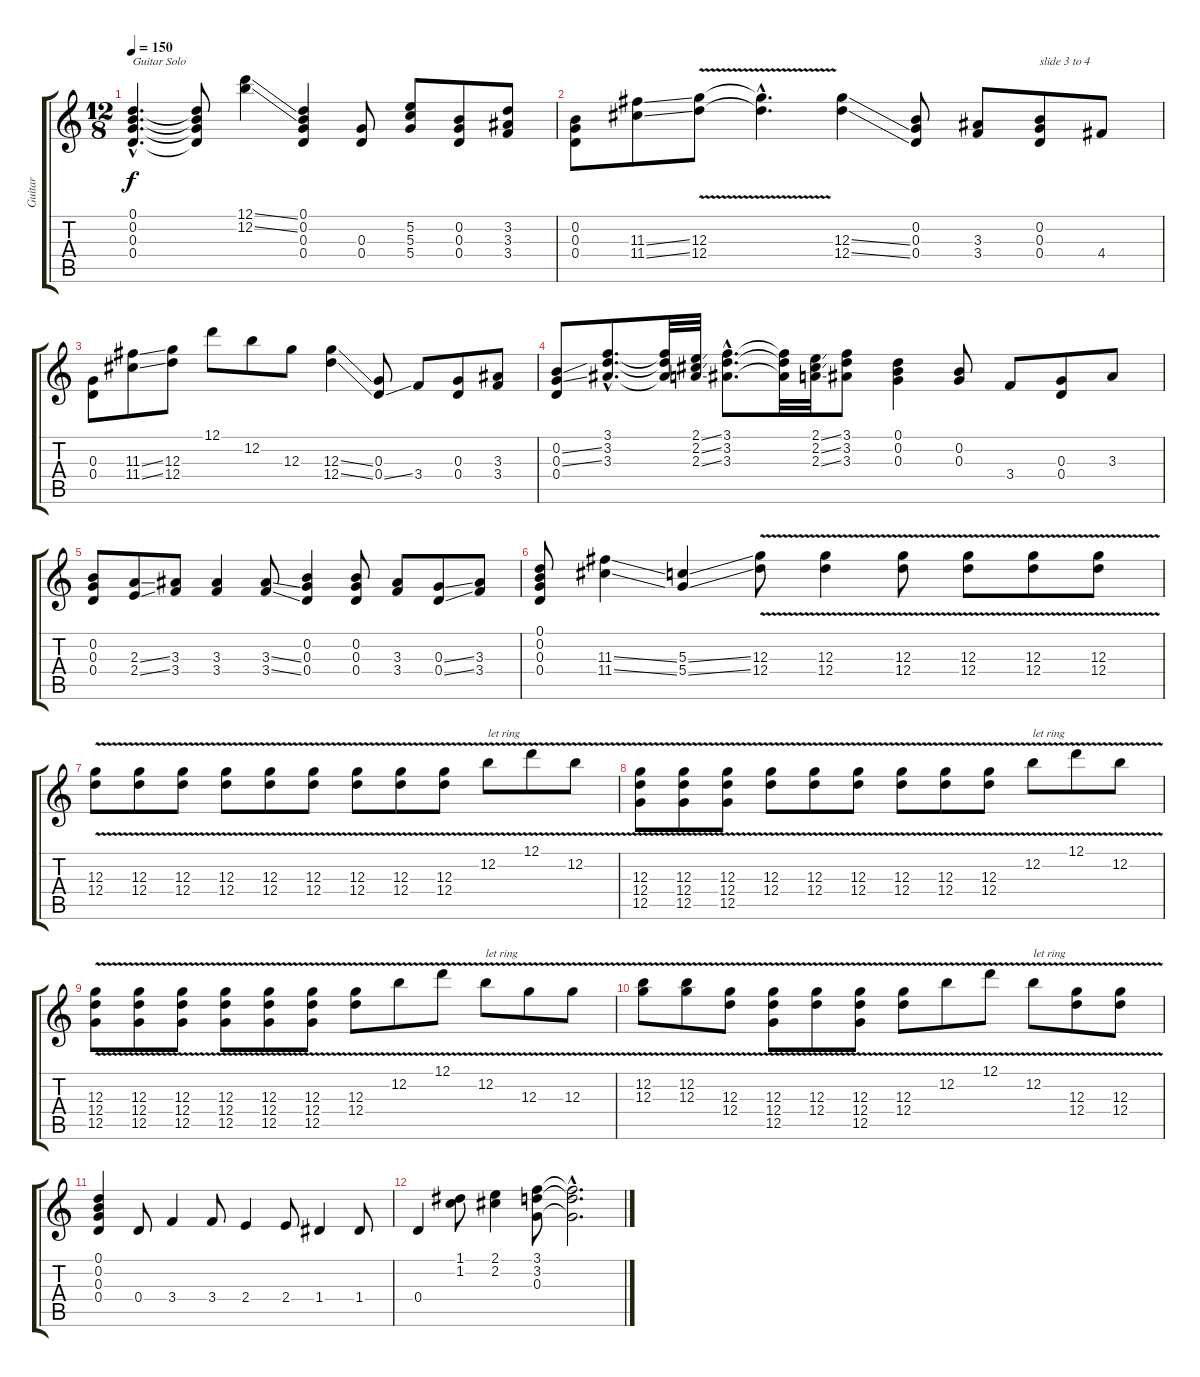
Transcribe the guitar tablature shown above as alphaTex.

\track ("Guitar" "Guitar") {instrument overdrivenguitar}
\staff {score tabs}
\tuning (D4 B3 G3 D3 G2 D2) {hide}
\ts (12 8)
\tempo 150
\clef g2
\ks c
(0.1{hac} 0.2{hac} 0.3{hac} 0.4{hac}).4{d txt "Guitar Solo" dy f instrument overdrivenguitar} (0.1{t} 0.2{t} 0.3{t} 0.4{t}).8 (12.1{ss} 12.2{ss}).4 (0.1 0.2 0.3 0.4).4 (0.3 0.4).8 (5.2 5.3 5.4).8 (0.2 0.3 0.4).8 (3.2 3.3 3.4).8 |
(0.2 0.3 0.4).8 (11.3{ss} 11.4{ss}).8 (12.3{v} 12.4{v}).8 (12.3{hac t} 12.4{hac t}).4{d} (12.3{ss} 12.4{ss}).4 (0.2 0.3 0.4).8 (3.3 3.4).8 (0.2 0.3 0.4).8{txt "slide 3 to 4"} 4.4.8 |
(0.3 0.4).8 (11.3{ss} 11.4{ss}).8 (12.3 12.4).8 12.1.8 12.2.8 12.3.8 (12.3{ss} 12.4{ss}).4 (0.3 0.4{ss}).8 3.4.8 (0.3 0.4).8 (3.3 3.4).8 |
(0.2{ss} 0.3{ss} 0.4).8 (3.1{hac} 3.2{hac} 3.3{hac}).8{d} (3.1{t} 3.2{t} 3.3{t}).32 (2.1{ss} 2.2{ss} 2.3{ss}).32 (3.1{hac} 3.2{hac} 3.3{hac}).8{d} (3.1{t} 3.2{t} 3.3{t}).32 (2.1{ss} 2.2{ss} 2.3{ss}).32 (3.1 3.2 3.3).8 (0.1 0.2 0.3).4 (0.2 0.3).8 3.4.8 (0.3 0.4).8 3.3.8 |
(0.2 0.3 0.4).8 (2.3{ss} 2.4{ss}).8 (3.3 3.4).8 (3.3 3.4).4 (3.3{ss} 3.4{ss}).8 (0.2 0.3 0.4).4 (0.2 0.3 0.4).8 (3.3 3.4).8 (0.3{ss} 0.4{ss}).8 (3.3 3.4).8 |
(0.1 0.2 0.3 0.4).8 (11.3{ss} 11.4{ss}).4 (5.3{ss} 5.4{ss}).4 (12.3{v} 12.4{v}).8 (12.3{v} 12.4{v}).4 (12.3{v} 12.4{v}).8 (12.3{v} 12.4{v}).8 (12.3{v} 12.4{v}).8 (12.3{v} 12.4{v}).8 |
(12.3{v} 12.4{v}).8 (12.3{v} 12.4{v}).8 (12.3{v} 12.4{v}).8 (12.3{v} 12.4{v}).8 (12.3{v} 12.4{v}).8 (12.3{v} 12.4{v}).8 (12.3{v} 12.4{v}).8 (12.3{v} 12.4{v}).8 (12.3{v} 12.4{v}).8 12.2{v}.8{txt "let ring"} 12.1{v}.8 12.2{v}.8 |
(12.3{v} 12.4{v} 12.5{v}).8 (12.3{v} 12.4{v} 12.5{v}).8 (12.3{v} 12.4{v} 12.5{v}).8 (12.3{v} 12.4{v}).8 (12.3{v} 12.4{v}).8 (12.3{v} 12.4{v}).8 (12.3{v} 12.4{v}).8 (12.3{v} 12.4{v}).8 (12.3{v} 12.4{v}).8 12.2{v}.8{txt "let ring"} 12.1{v}.8 12.2{v}.8 |
(12.3{v} 12.4{v} 12.5{v}).8 (12.3{v} 12.4{v} 12.5{v}).8 (12.3{v} 12.4{v} 12.5{v}).8 (12.3{v} 12.4{v} 12.5{v}).8 (12.3{v} 12.4{v} 12.5{v}).8 (12.3{v} 12.4{v} 12.5{v}).8 (12.3{v} 12.4{v}).8 12.2{v}.8 12.1{v}.8 12.2{v}.8{txt "let ring"} 12.3{v}.8 12.3{v}.8 |
(12.2{v} 12.3{v}).8 (12.2{v} 12.3{v}).8 (12.3{v} 12.4{v}).8 (12.3{v} 12.4{v} 12.5{v}).8 (12.3{v} 12.4{v}).8 (12.3{v} 12.4{v} 12.5{v}).8 (12.3{v} 12.4{v}).8 12.2{v}.8 12.1{v}.8 12.2{v}.8{txt "let ring"} (12.3{v} 12.4{v}).8 (12.3{v} 12.4{v}).8 |
(0.1 0.2 0.3 0.4).4 0.4.8 3.4.4 3.4.8 2.4.4 2.4.8 1.4.4 1.4.8 |
0.4.4 (1.1 1.2).8 (2.1 2.2).4 (3.1 3.2 0.3).8 (3.1{hac t} 3.2{hac t} 0.3{hac t}).2{d}
